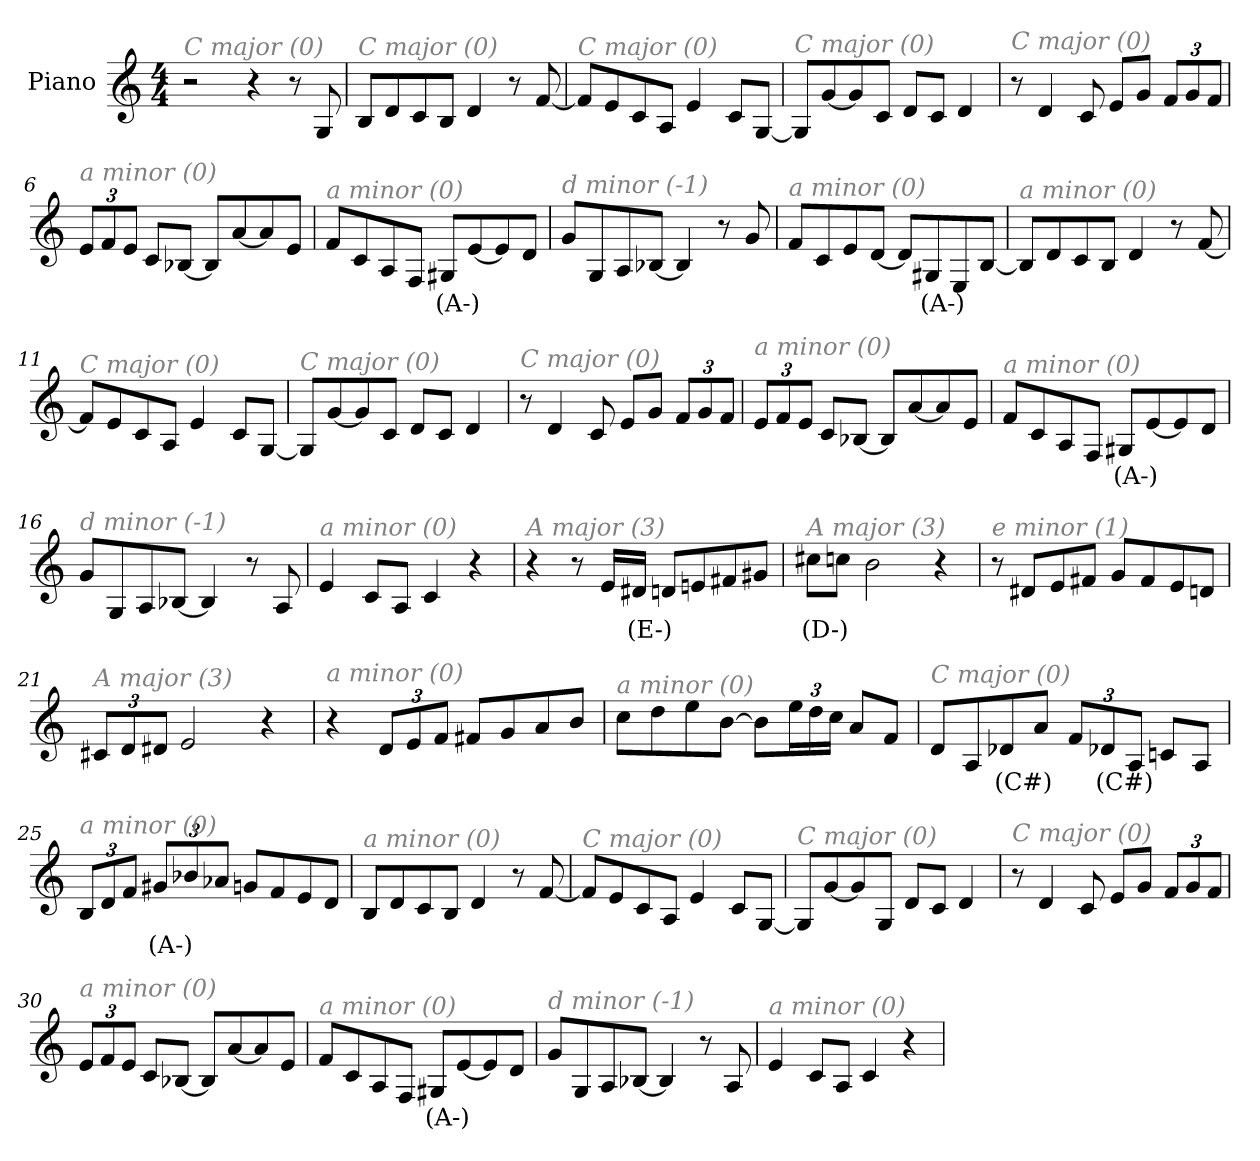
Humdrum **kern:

**kern	**text
*part1	*part1
*staff1	*staff1
*I"Piano	*
*I'Pno	*
*clefG2	*
*k[]	*
*M4/4	*
*MM230	*
=1	=1
!LO:TX:i:color=#808080:t=C major (0)	!
2r	.
4r	.
8r	.
8G/	.
=2	=2
!LO:TX:i:color=#808080:t=C major (0)	!
8B/L	.
8d/	.
8c/	.
8B/J	.
4d/	.
8r	.
[8f/	.
=3	=3
!LO:TX:i:color=#808080:t=C major (0)	!
8f/L]	.
8e/	.
8c/	.
8A/J	.
4e/	.
8c/L	.
[8G/J	.
=4	=4
!LO:TX:i:color=#808080:t=C major (0)	!
8G/L]	.
[8g/	.
8g/]	.
8c/J	.
8d/L	.
8c/J	.
4d/	.
!!LO:LB:g=z
=5	=5
!LO:TX:i:color=#808080:t=C major (0)	!
8r	.
4d/	.
8c/	.
8e/L	.
8g/J	.
*Xbrackettup	*
12f/L	.
12g/	.
12f/J	.
=6	=6
!LO:TX:i:color=#808080:t=a minor (0)	!
12e/L	.
12f/	.
12e/J	.
8c/L	.
[8B-X/J	.
8B-/L]	.
[8a/	.
8a/]	.
8e/J	.
=7	=7
!LO:TX:i:color=#808080:t=a minor (0)	!
8f/L	.
8c/	.
8A/	.
8F/J	.
8G#Xi/L	(A-)
[8e/	.
8e/]	.
8d/J	.
=8	=8
!LO:TX:i:color=#808080:t=d minor (-1)	!
8g/L	.
8G/	.
8A/	.
[8B-X/J	.
4B-/]	.
8r	.
8g/	.
!!LO:LB:g=z
=9	=9
!LO:TX:i:color=#808080:t=a minor (0)	!
8f/L	.
8c/	.
8e/	.
[8d/J	.
8d/L]	.
8G#Xi/	(A-)
8E/	.
[8B/J	.
=10	=10
!LO:TX:i:color=#808080:t=a minor (0)	!
8B/L]	.
8d/	.
8c/	.
8B/J	.
4d/	.
8r	.
[8f/	.
=11	=11
!LO:TX:i:color=#808080:t=C major (0)	!
8f/L]	.
8e/	.
8c/	.
8A/J	.
4e/	.
8c/L	.
[8G/J	.
=12	=12
!LO:TX:i:color=#808080:t=C major (0)	!
8G/L]	.
[8g/	.
8g/]	.
8c/J	.
8d/L	.
8c/J	.
4d/	.
!!LO:LB:g=z
=13	=13
!LO:TX:i:color=#808080:t=C major (0)	!
8r	.
4d/	.
8c/	.
8e/L	.
8g/J	.
12f/L	.
12g/	.
12f/J	.
=14	=14
!LO:TX:i:color=#808080:t=a minor (0)	!
12e/L	.
12f/	.
12e/J	.
8c/L	.
[8B-X/J	.
8B-/L]	.
[8a/	.
8a/]	.
8e/J	.
=15	=15
!LO:TX:i:color=#808080:t=a minor (0)	!
8f/L	.
8c/	.
8A/	.
8F/J	.
8G#Xi/L	(A-)
[8e/	.
8e/]	.
8d/J	.
=16	=16
!LO:TX:i:color=#808080:t=d minor (-1)	!
8g/L	.
8G/	.
8A/	.
[8B-X/J	.
4B-/]	.
8r	.
8A/	.
!!LO:LB:g=z
=17	=17
!LO:TX:i:color=#808080:t=a minor (0)	!
4e/	.
8c/L	.
8A/J	.
4c/	.
4r	.
=18	=18
!LO:TX:i:color=#808080:t=A major (3)	!
4r	.
8r	.
16e/LL	.
16d#Xi/JJ	(E-)
8d/L	.
8en/	.
8f#X/	.
8g#X/J	.
=19	=19
!LO:TX:i:color=#808080:t=A major (3)	!
8cc#Xi\L	(D-)
8cc\J	.
2b\	.
4r	.
=20	=20
!LO:TX:i:color=#808080:t=e minor (1)	!
8r	.
8d#X/L	.
8e/	.
8f#X/J	.
8g/L	.
8f#/	.
8e/	.
8dn/J	.
=21	=21
!LO:TX:i:color=#808080:t=A major (3)	!
12c#X/L	.
12d/	.
12d#X/J	.
2e/	.
4r	.
!!LO:LB:g=z
=22	=22
!LO:TX:i:color=#808080:t=a minor (0)	!
4r	.
12d/L	.
12e/	.
12f/J	.
8f#X/L	.
8g/	.
8a/	.
8b/J	.
=23	=23
!LO:TX:i:color=#808080:t=a minor (0)	!
8cc\L	.
8dd\	.
8ee\	.
[8b\J	.
8b\L]	.
24ee\L	.
24dd\	.
24cc\JJ	.
8a/L	.
8f/J	.
=24	=24
!LO:TX:i:color=#808080:t=C major (0)	!
8d/L	.
8A/	.
8d-Xi/	(C#)
8a/J	.
12f/L	.
12d-Xi/	(C#)
12A/J	.
8cn/L	.
8A/J	.
=25	=25
!LO:TX:i:color=#808080:t=a minor (0)	!
12B/L	.
12d/	.
12f/J	.
12g#Xi/L	(A-)
12b-X/	.
12a-j/J	.
8g/L	.
8f/	.
8e/	.
8d/J	.
!!LO:LB:g=z
=26	=26
!LO:TX:i:color=#808080:t=a minor (0)	!
8B/L	.
8d/	.
8c/	.
8B/J	.
4d/	.
8r	.
[8f/	.
=27	=27
!LO:TX:i:color=#808080:t=C major (0)	!
8f/L]	.
8e/	.
8c/	.
8A/J	.
4e/	.
8c/L	.
[8G/J	.
=28	=28
!LO:TX:i:color=#808080:t=C major (0)	!
8G/L]	.
[8g/	.
8g/]	.
8G/J	.
8d/L	.
8c/J	.
4d/	.
=29	=29
!LO:TX:i:color=#808080:t=C major (0)	!
8r	.
4d/	.
8c/	.
8e/L	.
8g/J	.
12f/L	.
12g/	.
12f/J	.
!!LO:LB:g=z
=30	=30
!LO:TX:i:color=#808080:t=a minor (0)	!
12e/L	.
12f/	.
12e/J	.
8c/L	.
[8B-X/J	.
8B-/L]	.
[8a/	.
8a/]	.
8e/J	.
=31	=31
!LO:TX:i:color=#808080:t=a minor (0)	!
8f/L	.
8c/	.
8A/	.
8F/J	.
8G#Xi/L	(A-)
[8e/	.
8e/]	.
8d/J	.
=32	=32
!LO:TX:i:color=#808080:t=d minor (-1)	!
8g/L	.
8G/	.
8A/	.
[8B-X/J	.
4B-/]	.
8r	.
8A/	.
=33	=33
!LO:TX:i:color=#808080:t=a minor (0)	!
4e/	.
8c/L	.
8A/J	.
4c/	.
4r	.
=	=
*-	*-
